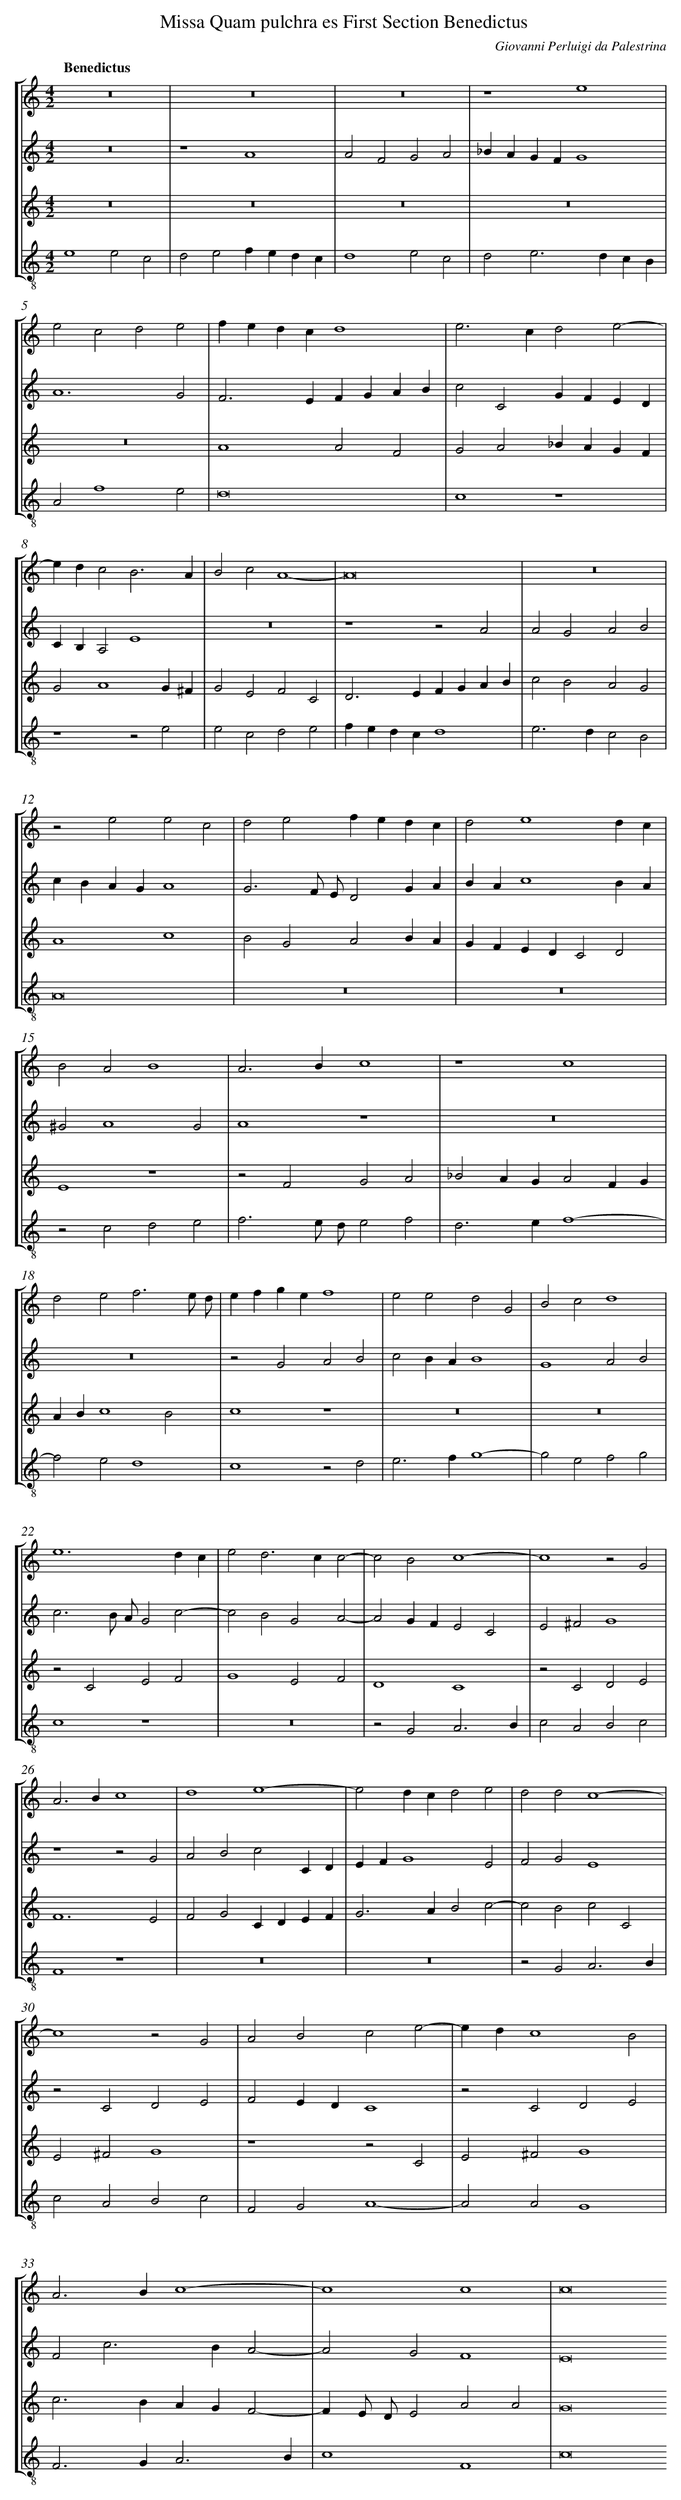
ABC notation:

X:1
T: Missa Quam pulchra es First Section Benedictus
C: Giovanni Perluigi da Palestrina
L: 1/4
M: 4/2
Q: "Benedictus"
%%staves [1 2 3 4]
V: 1 clef=treble
V: 2 clef=treble
V: 3 clef=treble
V: 4 clef=treble-8
K: C
[V:1] z8 |
[V:2] z8 |
[V:3] z8 |
[V:4] e4e2c2 |
[V:1] z8 |
[V:2] z4A4 |
[V:3] z8 |
[V:4] d2e2fedc |
[V:1] z8 |
[V:2] A2F2G2A2 |
[V:3] z8 |
[V:4] d4e2c2 |
[V:1] z4e4 |
[V:2] _BAGFG4 |
[V:3] z8 |
[V:4] d2e2>d2cB |
[V:1] e2c2d2e2 |
[V:2] A6G2 |
[V:3] z8 |
[V:4] A2f4e2 |
[V:1] fedcd4 |
[V:2] F2>E2FGAB |
[V:3] A4A2F2 |
[V:4] d8 |
[V:1] e2>c2d2e2- |
[V:2] c2C2GFED |
[V:3] G2A2_BAGF |
[V:4] c4z4 |
[V:1] edc2B3A |
[V:2] CB,A,2E4 |
[V:3] G2A4G^F |
[V:4] z4z2e2 |
[V:1] B2c2A4- |
[V:2] z8 |
[V:3] G2E2F2C2 |
[V:4] e2c2d2e2 |
[V:1] A8 |
[V:2] z4z2A2 |
[V:3] D2>E2FGAB |
[V:4] fedcd4 |
[V:1] z8 |
[V:2] A2G2A2B2 |
[V:3] c2B2A2G2 |
[V:4] e2>d2c2B2 |
[V:1] z2e2e2c2 |
[V:2] cBAGA4 |
[V:3] A4c4 |
[V:4] A8 |
[V:1] d2e2fedc |
[V:2] G3F/ E/D2GA |
[V:3] B2G2A2BA |
[V:4] z8 |
[V:1] d2e4dc |
[V:2] BAc4BA |
[V:3] GFEDC2D2 |
[V:4] z8 |
[V:1] B2A2B4 |
[V:2] ^G2A4G2 |
[V:3] E4z4 |
[V:4] z2c2d2e2 |
[V:1] A2>B2c4 |
[V:2] A4z4 |
[V:3] z2F2G2A2 |
[V:4] f3e/ d/e2f2 |
[V:1] z4c4 |
[V:2] z8 |
[V:3] _B2AGA2FG |
[V:4] d2>e2f4- |
[V:1] d2e2f3e/ d/ |
[V:2] z8 |
[V:3] ABc4B2 |
[V:4] f2e2d4 |
[V:1] efgef4 |
[V:2] z2G2A2B2 |
[V:3] c4z4 |
[V:4] c4z2d2 |
[V:1] e2e2d2G2 |
[V:2] c2BAB4 |
[V:3] z8 |
[V:4] e2>f2g4- |
[V:1] B2c2d4 |
[V:2] G4A2B2 |
[V:3] z8 |
[V:4] g2e2f2g2 |
[V:1] e6dc |
[V:2] c3B/ A/G2c2- |
[V:3] z2C2E2F2 |
[V:4] c4z4 |
[V:1] e2d2>c2c2- |
[V:2] c2B2G2A2- |
[V:3] G4E2F2 |
[V:4] z8 |
[V:1] c2B2c4- |
[V:2] A2GFE2C2 |
[V:3] D4C4 |
[V:4] z2G2A3B |
[V:1] c4z2G2 |
[V:2] E2^F2G4 |
[V:3] z2C2D2E2 |
[V:4] c2A2B2c2 |
[V:1] A2>B2c4 |
[V:2] z4z2G2 |
[V:3] F6E2 |
[V:4] F4z4 |
[V:1] d4e4- |
[V:2] A2B2c2CD |
[V:3] F2G2CDEF |
[V:4] z8 |
[V:1] e2dcd2e2 |
[V:2] EFG4E2 |
[V:3] G2>A2B2c2- |
[V:4] z8 |
[V:1] d2d2c4- |
[V:2] F2G2E4 |
[V:3] c2B2c2C2 |
[V:4] z2G2A3B |
[V:1] c4z2G2 |
[V:2] z2C2D2E2 |
[V:3] E2^F2G4 |
[V:4] c2A2B2c2 |
[V:1] A2B2c2e2- |
[V:2] F2EDC4 |
[V:3] z4z2C2 |
[V:4] F2G2A4- |
[V:1] edc4B2 |
[V:2] z2C2D2E2 |
[V:3] E2^F2G4 |
[V:4] A2A2G4 |
[V:1] A2>B2c4- |
[V:2] F2c2>B2A2- |
[V:3] c2>B2AGF2- |
[V:4] F2>G2A3B |
[V:1] c4c4 |
[V:2] A2G2F4 |
[V:3] FE/ D/E2A2A2 |
[V:4] c4F4 |
[V:1] c8
[V:2] E8
[V:3] G8
[V:4] c8
